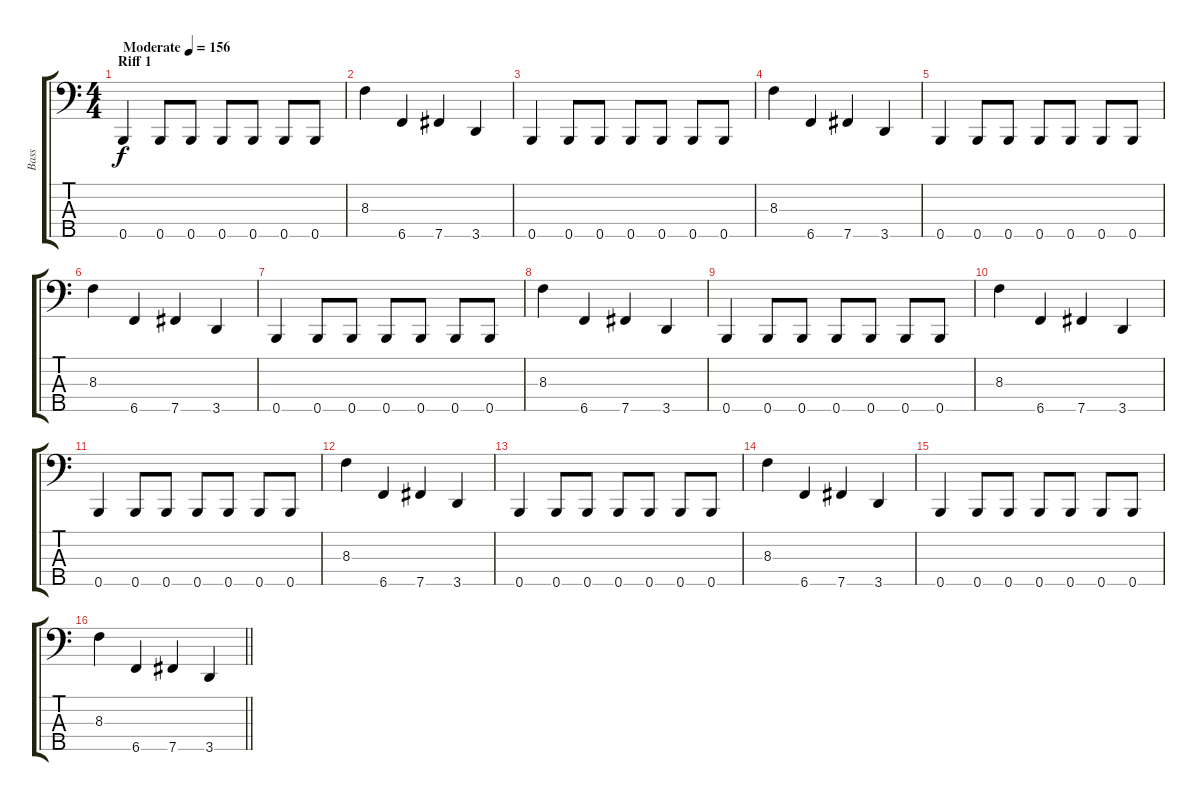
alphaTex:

\track ("Bass" "Bass") {instrument electricbassfinger}
\staff {score tabs}
\tuning (G2 D2 A1 E1 B0) {hide}
\ts (4 4)
\section ("" "Riff 1")
\tempo (156 "Moderate")
\clef f4
\ks c
0.5.4{dy f instrument electricbassfinger} 0.5.8 0.5.8 0.5.8 0.5.8 0.5.8 0.5.8 |
8.3.4 6.5.4 7.5.4 3.5.4 |
0.5.4 0.5.8 0.5.8 0.5.8 0.5.8 0.5.8 0.5.8 |
8.3.4 6.5.4 7.5.4 3.5.4 |
0.5.4 0.5.8 0.5.8 0.5.8 0.5.8 0.5.8 0.5.8 |
8.3.4 6.5.4 7.5.4 3.5.4 |
0.5.4 0.5.8 0.5.8 0.5.8 0.5.8 0.5.8 0.5.8 |
8.3.4 6.5.4 7.5.4 3.5.4 |
0.5.4 0.5.8 0.5.8 0.5.8 0.5.8 0.5.8 0.5.8 |
8.3.4 6.5.4 7.5.4 3.5.4 |
0.5.4 0.5.8 0.5.8 0.5.8 0.5.8 0.5.8 0.5.8 |
8.3.4 6.5.4 7.5.4 3.5.4 |
0.5.4 0.5.8 0.5.8 0.5.8 0.5.8 0.5.8 0.5.8 |
8.3.4 6.5.4 7.5.4 3.5.4 |
0.5.4 0.5.8 0.5.8 0.5.8 0.5.8 0.5.8 0.5.8 |
\barLineRight lightlight
8.3.4 6.5.4 7.5.4 3.5.4
